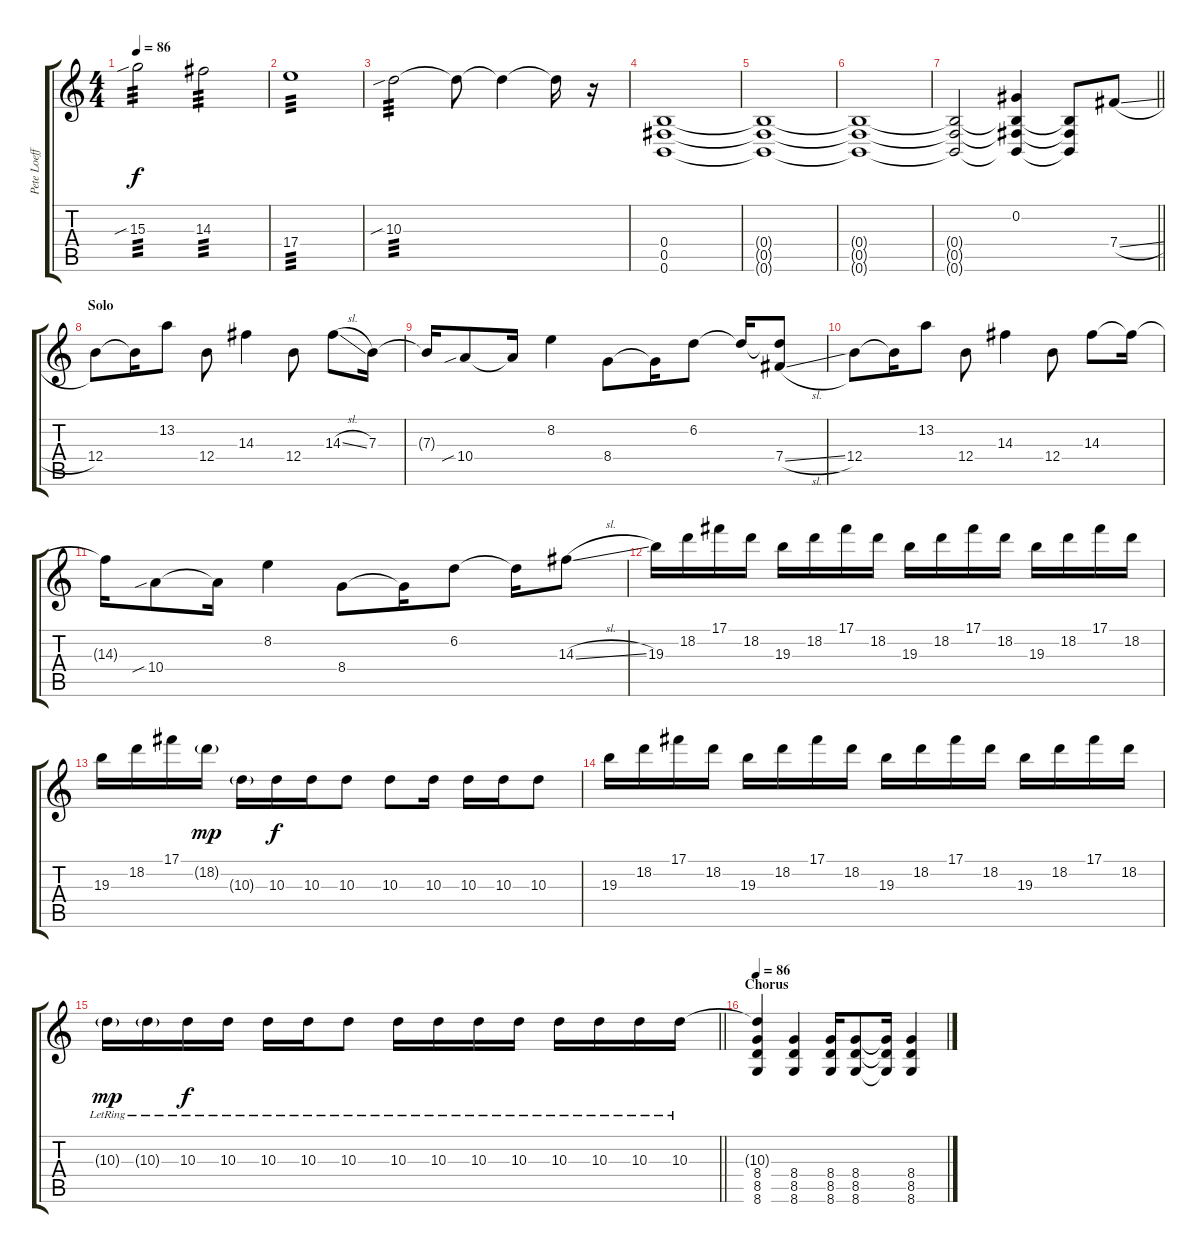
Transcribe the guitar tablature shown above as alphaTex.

\track ("Pete Loeffler- Guitar" "Pete Loeff") {instrument distortionguitar}
\staff {score tabs}
\tuning (Db4 Ab3 E3 B2 Gb2 B1) {hide}
\ts (4 4)
\tempo 86
\clef g2
\ks c
15.3{sib}.2{tp 3 dy f} 14.3.2{tp 3} |
17.4.1{tp 3} |
10.3{sib}.2{tp 3} 10.3{t}.8 10.3{t}.4 10.3{t}.16 r.16 |
(0.4 0.5 0.6).1{instrument distortionguitar} |
(0.4{t} 0.5{t} 0.6{t}).1 |
(0.4{t} 0.5{t} 0.6{t}).1 |
\barLineRight lightlight
(0.4{t} 0.5{t} 0.6{t}).2 (0.2 0.4{t} 0.5{t} 0.6{t}).4 (0.4{t} 0.5{t} 0.6{t}).8 7.4{sl}.8 |
\section ("" "Solo")
12.4.8 12.4{t}.16 13.2.8 12.4.8 14.3.4 12.4.8 14.3{sl}.8 7.3.16 |
7.3{t}.16 10.4{sib}.8 10.4{t}.16 8.2.4 8.4.8 8.4{t}.16 6.2.8 6.2{t}.16 (6.2{t} 7.4{sl}).8 |
12.4.8 12.4{t}.16 13.2.8 12.4.8 14.3.4 12.4.8 14.3.8 14.3{t}.16 |
14.3{t}.16 10.4{sib}.8 10.4{t}.16 8.2.4 8.4.8 8.4{t}.16 6.2.8 6.2{t}.16 14.3{sl}.8 |
19.3.16 18.2.16 17.1.16 18.2.16 19.3.16 18.2.16 17.1.16 18.2.16 19.3.16 18.2.16 17.1.16 18.2.16 19.3.16 18.2.16 17.1.16 18.2.16 |
19.3.16 18.2.16 17.1.16 18.2{g}.16{dy mp} 10.3{g}.16 10.3.16{dy f} 10.3.16 10.3.8 10.3.8 10.3.16 10.3.16 10.3.16 10.3.8 |
19.3.16 18.2.16 17.1.16 18.2.16 19.3.16 18.2.16 17.1.16 18.2.16 19.3.16 18.2.16 17.1.16 18.2.16 19.3.16 18.2.16 17.1.16 18.2.16 |
\barLineRight lightlight
10.3{g lr}.16{dy mp} 10.3{g lr}.16 10.3{lr}.16{dy f} 10.3{lr}.16 10.3{lr}.16 10.3{lr}.16 10.3{lr}.8 10.3{lr}.16 10.3{lr}.16 10.3{lr}.16 10.3{lr}.16 10.3{lr}.16 10.3{lr}.16 10.3{lr}.16 10.3{lr}.16 |
\section ("" "Chorus")
\tempo 86
(10.3{t} 8.4 8.5 8.6).4{volume 13} (8.4 8.5 8.6).4 (8.4 8.5 8.6).16 (8.4 8.5 8.6).8 (8.4{t} 8.5{t} 8.6{t}).16 (8.4 8.5 8.6).4
